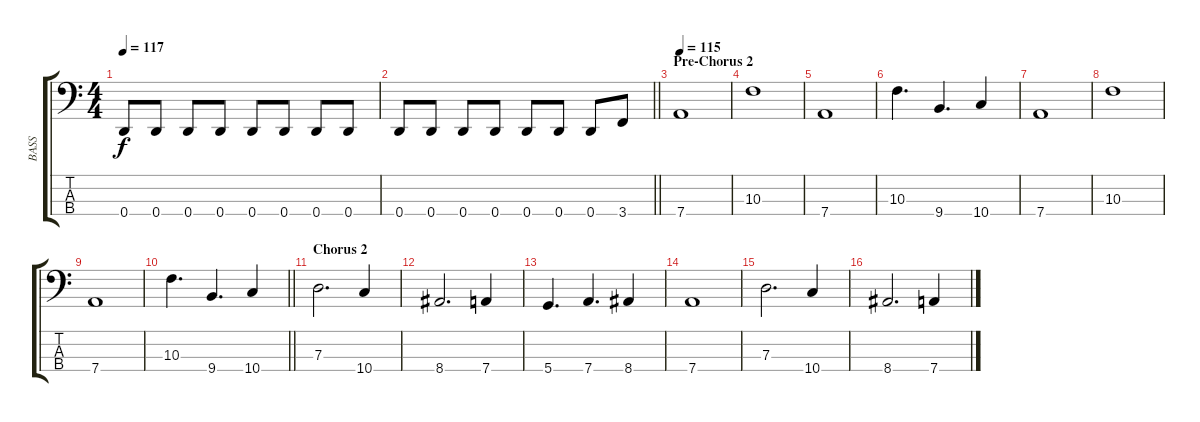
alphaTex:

\track ("BASS" "BASS") {instrument electricbassfinger}
\staff {score tabs}
\tuning (F2 C2 G1 D1) {hide}
\ts (4 4)
\tempo 117
\clef f4
\ks c
0.4.8{dy f} 0.4.8 0.4.8 0.4.8 0.4.8 0.4.8 0.4.8 0.4.8 |
\barLineRight lightlight
0.4.8 0.4.8 0.4.8 0.4.8 0.4.8 0.4.8 0.4.8 3.4.8 |
\section ("" "Pre-Chorus 2")
\tempo 115
7.4.1 |
10.3.1 |
7.4.1 |
10.3.4{d} 9.4.4{d} 10.4.4 |
7.4.1 |
10.3.1 |
7.4.1 |
\barLineRight lightlight
10.3.4{d} 9.4.4{d} 10.4.4 |
\section ("" "Chorus 2")
7.3.2{d} 10.4.4 |
8.4.2{d} 7.4.4 |
5.4.4{d} 7.4.4{d} 8.4.4 |
7.4.1 |
7.3.2{d} 10.4.4 |
8.4.2{d} 7.4.4
